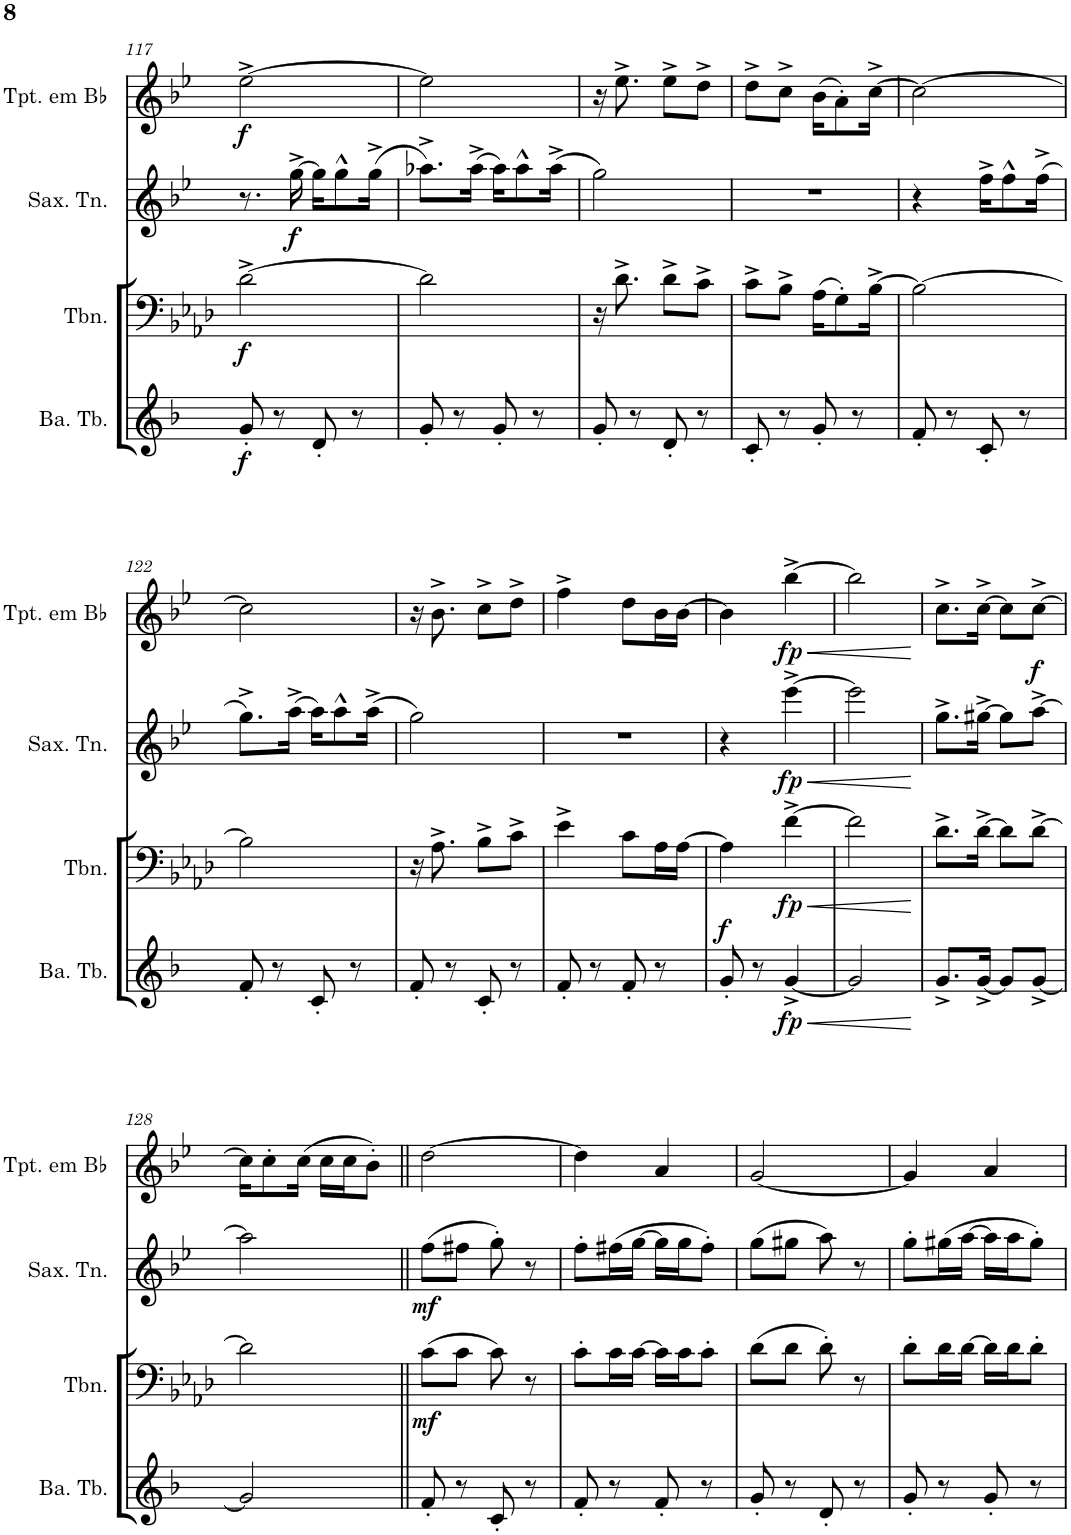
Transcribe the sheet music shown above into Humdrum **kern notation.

**kern	**dynam	**kern	**dynam	**kern	**dynam	**kern	**dynam
*part4	*part4	*part3	*part3	*part2	*part2	*part1	*part1
*staff4	*staff4	*staff3	*staff3	*staff2	*staff2	*staff1	*staff1
*I"Bass Tuba	*	*I"Trombone	*	*I"Saxofone Tenor	*	*I"Trompete em Bb	*
*I'Ba. Tb.	*	*I'Tbn.	*	*I'Sax. Tn.	*	*I'Tpt. em Bb	*
!!LO:PB:g=z
*clefG2	*	*clefF4	*	*clefG2	*	*clefG2	*
*Trd12c21	*	*	*	*Trd8c14	*	*Trd1c2	*
*k[b-]	*	*k[b-e-a-d-]	*	*k[b-e-]	*	*k[b-e-]	*
*M2/4	*	*M2/4	*	*M2/4	*	*M2/4	*
=117	=117	=117	=117	=117	=117	=117	=117
!	!LO:DY:b	!	!LO:DY:b	!	!	!	!LO:HP:b
!	!	!	!	!	!	!	!LO:DY:n=1:b
8g'/	f	[2d-^\	f	8.r	.	[>2ee-^\	> f
8r	.	.	.	.	.	.	.
!	!	!	!	!	!LO:DY:b	!	!
.	.	.	.	[>16gg^\	f	.	.
8d'/	.	.	.	16gg\KL]	.	.	.
.	.	.	.	8gg^^\	.	.	.
8r	.	.	.	.	.	.	.
.	.	.	.	(16gg^\Jk	.	.	.
=118	=118	=118	=118	=118	=118	=118	=118
8g'/	.	2d-\]	.	8.aa-X^\L)	.	2ee-\]	.
8r	.	.	.	.	.	.	.
.	.	.	.	(16aa-^\Jk	.	.	.
8g'/	.	.	.	16aa-\KL)	.	.	.
.	.	.	.	8aa-^^\	.	.	.
8r	.	.	.	.	.	.	.
.	.	.	.	(16aa-^\Jk	.	.	.
=119	=119	=119	=119	=119	=119	=119	=119
8g'/	.	16r	.	2gg\)	.	16r	.
.	.	8.d-^\	.	.	.	8.ee-^\	.
8r	.	.	.	.	.	.	.
8d'/	.	8d-^\L	.	.	.	8ee-^\L	.
8r	.	8c^\J	.	.	.	8dd^\J	.
=120	=120	=120	=120	=120	=120	=120	=120
8c'/	.	8c^\L	.	2r	.	8dd^\L	.
8r	.	8B-^\J	.	.	.	8cc^\J	.
8g'/	.	(>16A-\KL	.	.	.	(>16b-\KL	.
.	.	8G'\)	.	.	.	8a'\)	.
8r	.	.	.	.	.	.	.
.	.	[16B-^\Jk	.	.	.	[>16cc^\Jk	.
=121	=121	=121	=121	=121	=121	=121	=121
8f'/	.	2B-\_	.	4r	.	2cc\_	.
8r	.	.	.	.	.	.	.
8c'/	.	.	.	16ff^\KL	.	.	.
.	.	.	.	8ff^^\	.	.	.
8r	.	.	.	.	.	.	.
.	.	.	.	(16ff^\Jk	.	.	.
!!LO:LB:g=z
=122	=122	=122	=122	=122	=122	=122	=122
8f'/	.	2B-\]	.	8.gg^\L)	.	2cc\]	.
8r	.	.	.	.	.	.	.
.	.	.	.	(16aa^\Jk	.	.	.
8c'/	.	.	.	16aa\KL)	.	.	.
.	.	.	.	8aa^^\	.	.	.
8r	.	.	.	.	.	.	.
.	.	.	.	(16aa^\Jk	.	.	.
=123	=123	=123	=123	=123	=123	=123	=123
8f'/	.	16r	.	2gg\)	.	16r	.
.	.	8.A-^\	.	.	.	8.b-^\	.
8r	.	.	.	.	.	.	.
8c'/	.	8B-^\L	.	.	.	8cc^\L	.
8r	.	8c^\J	.	.	.	8dd^\J	.
=124	=124	=124	=124	=124	=124	=124	=124
8f'/	.	4e-^\	.	2r	.	4ff^\	.
8r	.	.	.	.	.	.	.
8f'/	.	8c\L	.	.	.	8dd\L	.
8r	.	16A-\L	.	.	.	16b-\L	.
.	.	[>16A-\JJ	.	.	.	[>16b-\JJ	.
=125	=125	=125	=125	=125	=125	=125	=125
!	!LO:DY:a	!	!	!	!	!	!
8g'/	f	4A-\]	.	4r	.	4b-\]	.
8r	.	.	.	.	.	.	.
!	!LO:DY:b	!	!LO:DY:b	!	!LO:DY:b	!	!LO:DY:b
[<4g^/	fp	[>4f^\	fp	[4eee-^\	fp	[>4bb-^\	fp
=126	=126	=126	=126	=126	=126	=126	=126
2g/]	.	2f\]	.	2eee-\]	.	2bb-\]	.
.	.	.	.	.	.	.	]
=127	=127	=127	=127	=127	=127	=127	=127
8.g^/L	.	8.d-^\L	.	8.gg^\L	.	8.cc^\L	.
[<16g^/Jk	.	[>16d-^\Jk	.	[>16gg#X^\Jk	.	[>16cc^\Jk	.
8g/L]	.	8d-\L]	.	8gg#\L]	.	8cc\L]	.
!	!	!	!	!	!LO:DY:a	!	!
[<8g^/J	.	[>8d-^\J	.	[>8aa^\J	f	[>8cc^\J	.
!!LO:LB:g=z
=128	=128	=128	=128	=128	=128	=128	=128
2g/]	.	2d-\]	.	2aa\]	.	16cc\KL]	.
.	.	.	.	.	.	8cc'\	.
.	.	.	.	.	.	(>16cc\Jk	.
.	.	.	.	.	.	16cc\LL	.
.	.	.	.	.	.	16cc\J	.
.	.	.	.	.	.	8b-'\J)	.
=129||	=129||	=129||	=129||	=129||	=129||	=129||	=129||
!	!	!	!LO:DY:b	!	!LO:DY:b	!	!
8f'/	.	(>8c\L	mf	(>8ff\L	mf	[>2dd\	.
8r	.	8c\J	.	8ff#X\J	.	.	.
8c'/	.	8c\)	.	8gg'\)	.	.	.
8r	.	8r	.	8r	.	.	.
=130	=130	=130	=130	=130	=130	=130	=130
8f'/	.	8c'\L	.	8ff'\L	.	4dd\]	.
8r	.	16c\L	.	(>16ff#X\L	.	.	.
.	.	[>16c\JJ	.	[>16gg\JJ	.	.	.
8f'/	.	16c\LL]	.	16gg\LL]	.	4a/	.
.	.	16c\J	.	16gg\J	.	.	.
8r	.	8c'\J	.	8ff#'\J)	.	.	.
=131	=131	=131	=131	=131	=131	=131	=131
8g'/	.	(>8d-\L	.	(>8gg\L	.	[<2g/	.
8r	.	8d-\J	.	8gg#X\J	.	.	.
8d'/	.	8d-'\)	.	8aa\)	.	.	.
8r	.	8r	.	8r	.	.	.
=132	=132	=132	=132	=132	=132	=132	=132
8g'/	.	8d-'\L	.	8gg'\L	.	4g/]	.
8r	.	16d-\L	.	(>16gg#X\L	.	.	.
.	.	[>16d-\JJ	.	[>16aa\JJ	.	.	.
8g'/	.	16d-\LL]	.	16aa\LL]	.	4a/	.
.	.	16d-\J	.	16aa\J	.	.	.
8r	.	8d-'\J	.	8gg#'\J)	.	.	.
=	=	=	=	=	=	=	=
*-	*-	*-	*-	*-	*-	*-	*-
